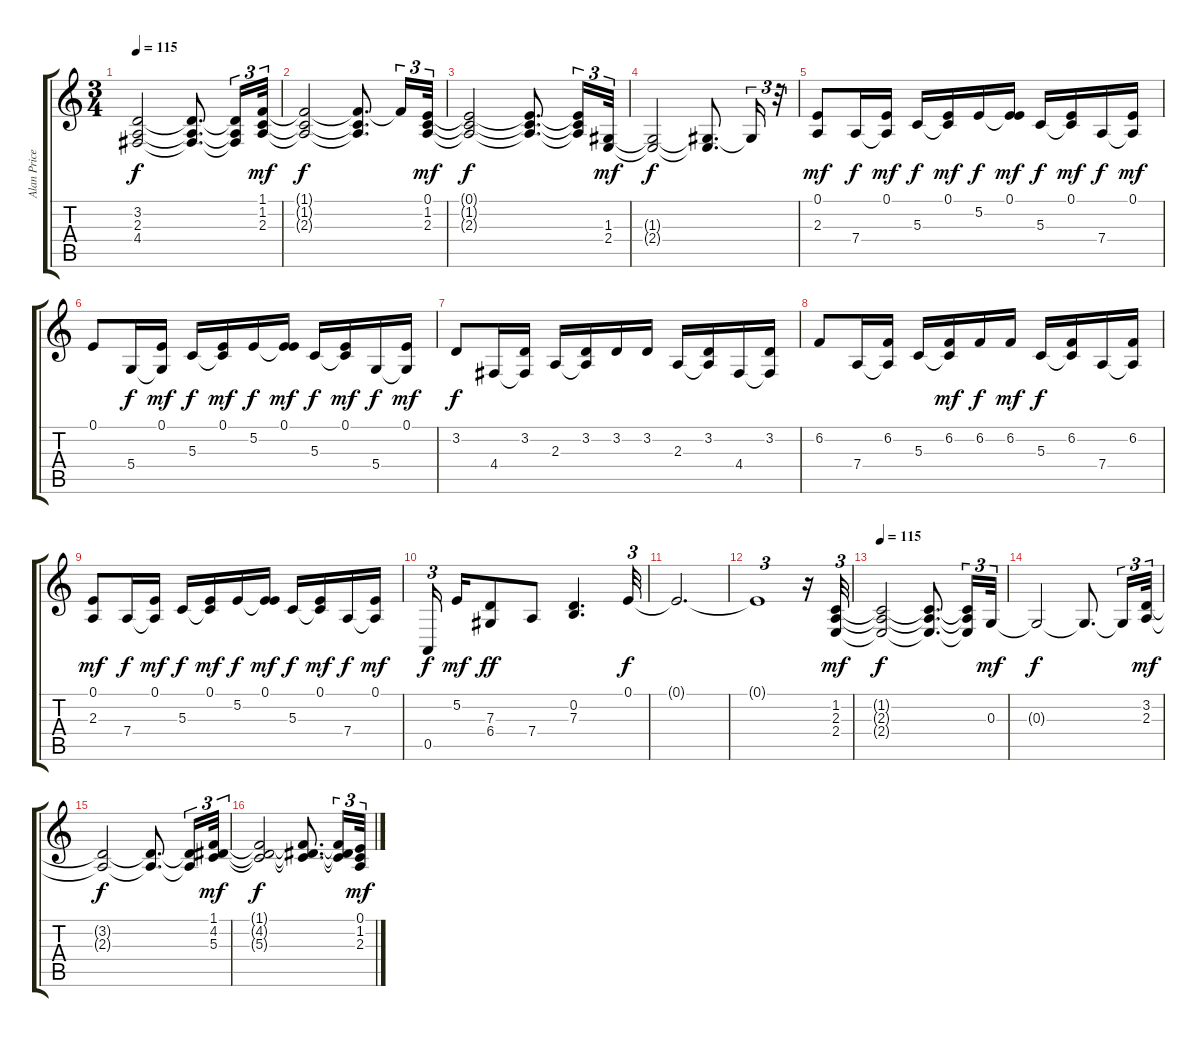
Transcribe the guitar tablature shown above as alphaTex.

\track ("Alan Price " "Alan Price") {instrument churchorgan}
\staff {score tabs}
\tuning (E4 B3 G3 D3 A2 E2) {hide}
\ts (3 4)
\tempo 115
\clef g2
\ks c
(3.2{t} 2.3{t} 4.4{t}).2{dy f} (3.2{t} 2.3{t} 4.4{t}).8{d} (3.2{t} 2.3{t} 4.4{t}).16{tu (3 2)} (1.1 1.2 2.3).32{tu (3 2) dy mf} |
(1.1{t} 1.2{t} 2.3{t}).2{dy f} (1.1{t} 1.2{t} 2.3{t}).8{d} 1.1{t}.16{tu (3 2)} (0.1 1.2 2.3).32{tu (3 2) dy mf} |
(0.1{t} 1.2{t} 2.3{t}).2{dy f} (0.1{t} 1.2{t} 2.3{t}).8{d} (0.1{t} 1.2{t} 2.3{t}).16{tu (3 2)} (1.3 2.4).32{tu (3 2) dy mf} |
(1.3{t} 2.4{t}).2{dy f} (1.3{t} 2.4{t}).8{d} 1.3{t}.16{tu (3 2)} r.32{tu (3 2)} |
(0.1 2.3).8{dy mf} 7.4.16{dy f} (0.1 7.4{t}).16{dy mf} 5.3.16{dy f} (0.1 5.3{t}).16{dy mf} 5.2.16{dy f} (0.1 5.2{t}).16{dy mf} 5.3.16{dy f} (0.1 5.3{t}).16{dy mf} 7.4.16{dy f} (0.1 7.4{t}).16{dy mf} |
0.1.8 5.4.16{dy f} (0.1 5.4{t}).16{dy mf} 5.3.16{dy f} (0.1 5.3{t}).16{dy mf} 5.2.16{dy f} (0.1 5.2{t}).16{dy mf} 5.3.16{dy f} (0.1 5.3{t}).16{dy mf} 5.4.16{dy f} (0.1 5.4{t}).16{dy mf} |
3.2.8{dy f} 4.4.16 (3.2 4.4{t}).16 2.3.16 (3.2 2.3{t}).16 3.2.16 3.2.16 2.3.16 (3.2 2.3{t}).16 4.4.16 (3.2 4.4{t}).16 |
6.2.8 7.4.16 (6.2 7.4{t}).16 5.3.16 (6.2 5.3{t}).16{dy mf} 6.2.16{dy f} 6.2.16{dy mf} 5.3.16{dy f} (6.2 5.3{t}).16 7.4.16 (6.2 7.4{t}).16 |
(0.1 2.3).8{dy mf} 7.4.16{dy f} (0.1 7.4{t}).16{dy mf} 5.3.16{dy f} (0.1 5.3{t}).16{dy mf} 5.2.16{dy f} (0.1 5.2{t}).16{dy mf} 5.3.16{dy f} (0.1 5.3{t}).16{dy mf} 7.4.16{dy f} (0.1 7.4{t}).16{dy mf} |
0.5.16{tu (3 2) dy f beam splitsecondary} 5.2.16{dy mf} (7.3 6.4).8{dy ff} 7.4.8 (0.2 7.3).4{d} 0.1.32{tu (3 2) dy f} |
0.1{t}.2{d} |
0.1{t}.1{tu (3 2)} r.16 (1.2 2.3 2.4).32{tu (3 2) dy mf} |
\tempo 115
(1.2{t} 2.3{t} 2.4{t}).2{dy f} (1.2{t} 2.3{t} 2.4{t}).8{d} (1.2{t} 2.3{t} 2.4{t}).16{tu (3 2)} 0.3.32{tu (3 2) dy mf} |
0.3{t}.2{dy f} 0.3{t}.8{d} 0.3{t}.16{tu (3 2)} (3.2 2.3).32{tu (3 2) dy mf} |
(3.2{t} 2.3{t}).2{dy f} (3.2{t} 2.3{t}).8{d} (3.2{t} 2.3{t}).16{tu (3 2)} (1.1 4.2 5.3).32{tu (3 2) dy mf} |
(1.1{t} 4.2{t} 5.3{t}).2{dy f} (1.1{t} 4.2{t} 5.3{t}).8{d} (1.1{t} 4.2{t} 5.3{t}).16{tu (3 2)} (0.1 1.2 2.3).32{tu (3 2) dy mf}
